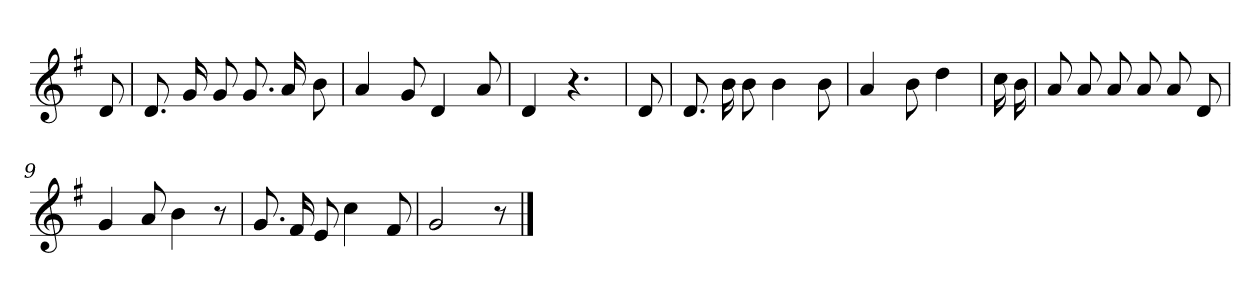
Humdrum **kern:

**kern
*part1
*staff1
*clefG2
*k[f#]
*G:
=
8d
=1
8.d
16g
8g
8.g
16a
8b
=2
4a
8g
4d
8a
=3
4d
4.r
=4
8d
=5
8.d
16b
8b
4b
8b
=6
4a
8b
4dd
=7
16cc
16b
=8
8a
8a
8a
8a
8a
8d
=9
4g
8a
4b
8r
=10
8.g
16f#
8e
4cc
8f#
=11
2g
8r
==
*-
